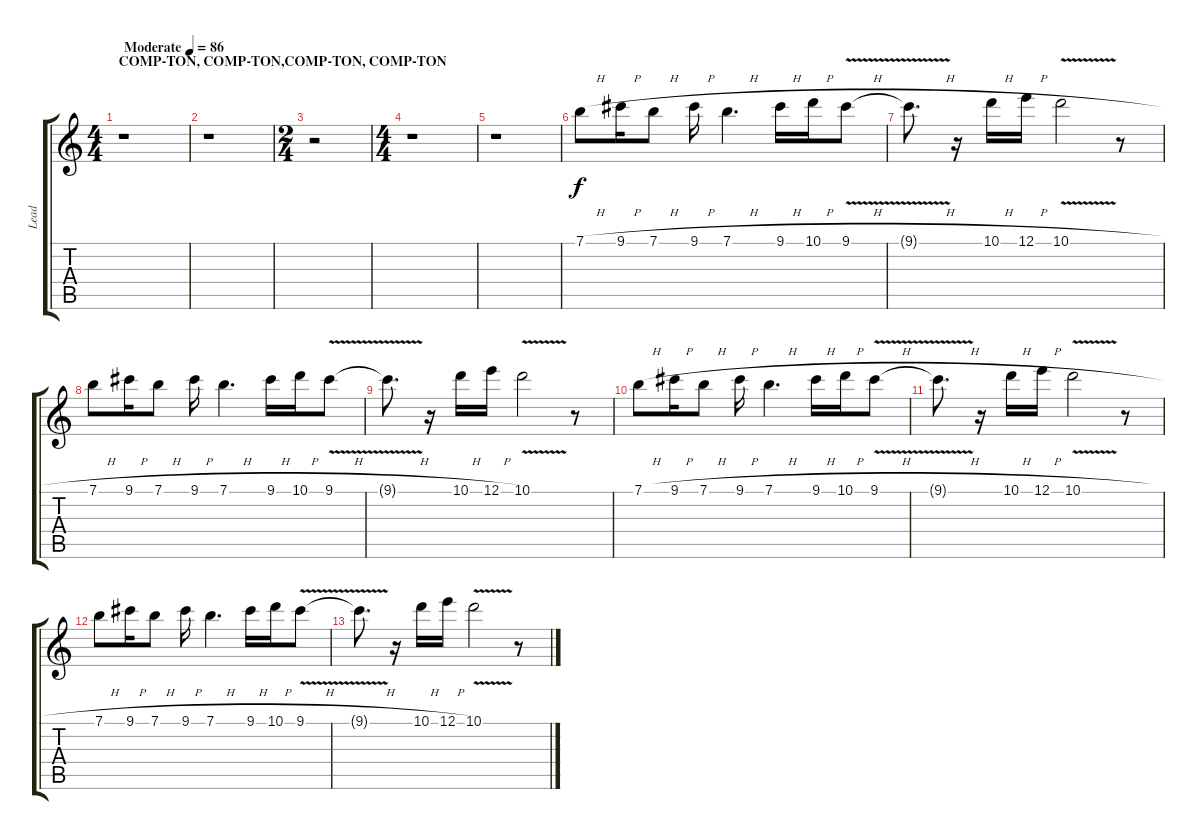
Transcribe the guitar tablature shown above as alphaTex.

\track ("Lead" "Lead") {instrument distortionguitar}
\staff {score tabs}
\tuning (E4 B3 G3 D3 A2 E2) {hide}
\ts (4 4)
\section ("" "COMP-TON, COMP-TON,COMP-TON, COMP-TON")
\tempo (86 "Moderate")
\clef g2
\ks c
r.1{dy f instrument distortionguitar} |
r.1 |
\ts (2 4)
r.2 |
\ts (4 4)
r.1 |
r.1 |
7.1{h}.8 9.1{h}.16 7.1{h}.8 9.1{h}.16 7.1{h}.4{d} 9.1{h}.16 10.1{h}.16 9.1{v h}.8 |
9.1{h t}.8{d} r.16 10.1{h}.16 12.1{h}.16 10.1{v h}.2 r.8 |
7.1{h}.8 9.1{h}.16 7.1{h}.8 9.1{h}.16 7.1{h}.4{d} 9.1{h}.16 10.1{h}.16 9.1{v h}.8 |
9.1{h t}.8{d} r.16 10.1{h}.16 12.1{h}.16 10.1{v}.2 r.8 |
7.1{h}.8 9.1{h}.16 7.1{h}.8 9.1{h}.16 7.1{h}.4{d} 9.1{h}.16 10.1{h}.16 9.1{v h}.8 |
9.1{h t}.8{d} r.16 10.1{h}.16 12.1{h}.16 10.1{v h}.2 r.8 |
7.1{h}.8 9.1{h}.16 7.1{h}.8 9.1{h}.16 7.1{h}.4{d} 9.1{h}.16 10.1{h}.16 9.1{v h}.8 |
9.1{h t}.8{d} r.16 10.1{h}.16 12.1{h}.16 10.1{v}.2 r.8
